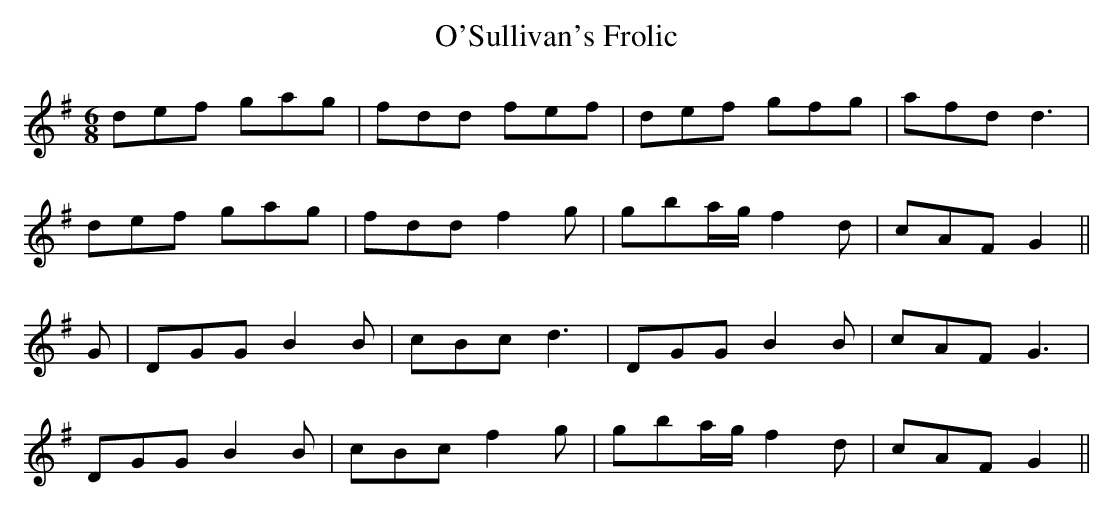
X:1
T:O'Sullivan's Frolic
M:6/8
L:1/8
K:G
def gag|fdd fef|def gfg|afd d3|
def gag|fdd f2g|gba/g/ f2d|cAF G2||
G|DGG B2B|cBc d3|DGG B2B|cAF G3|
DGG B2B|cBc f2g|gba/g/ f2d|cAF G2||
